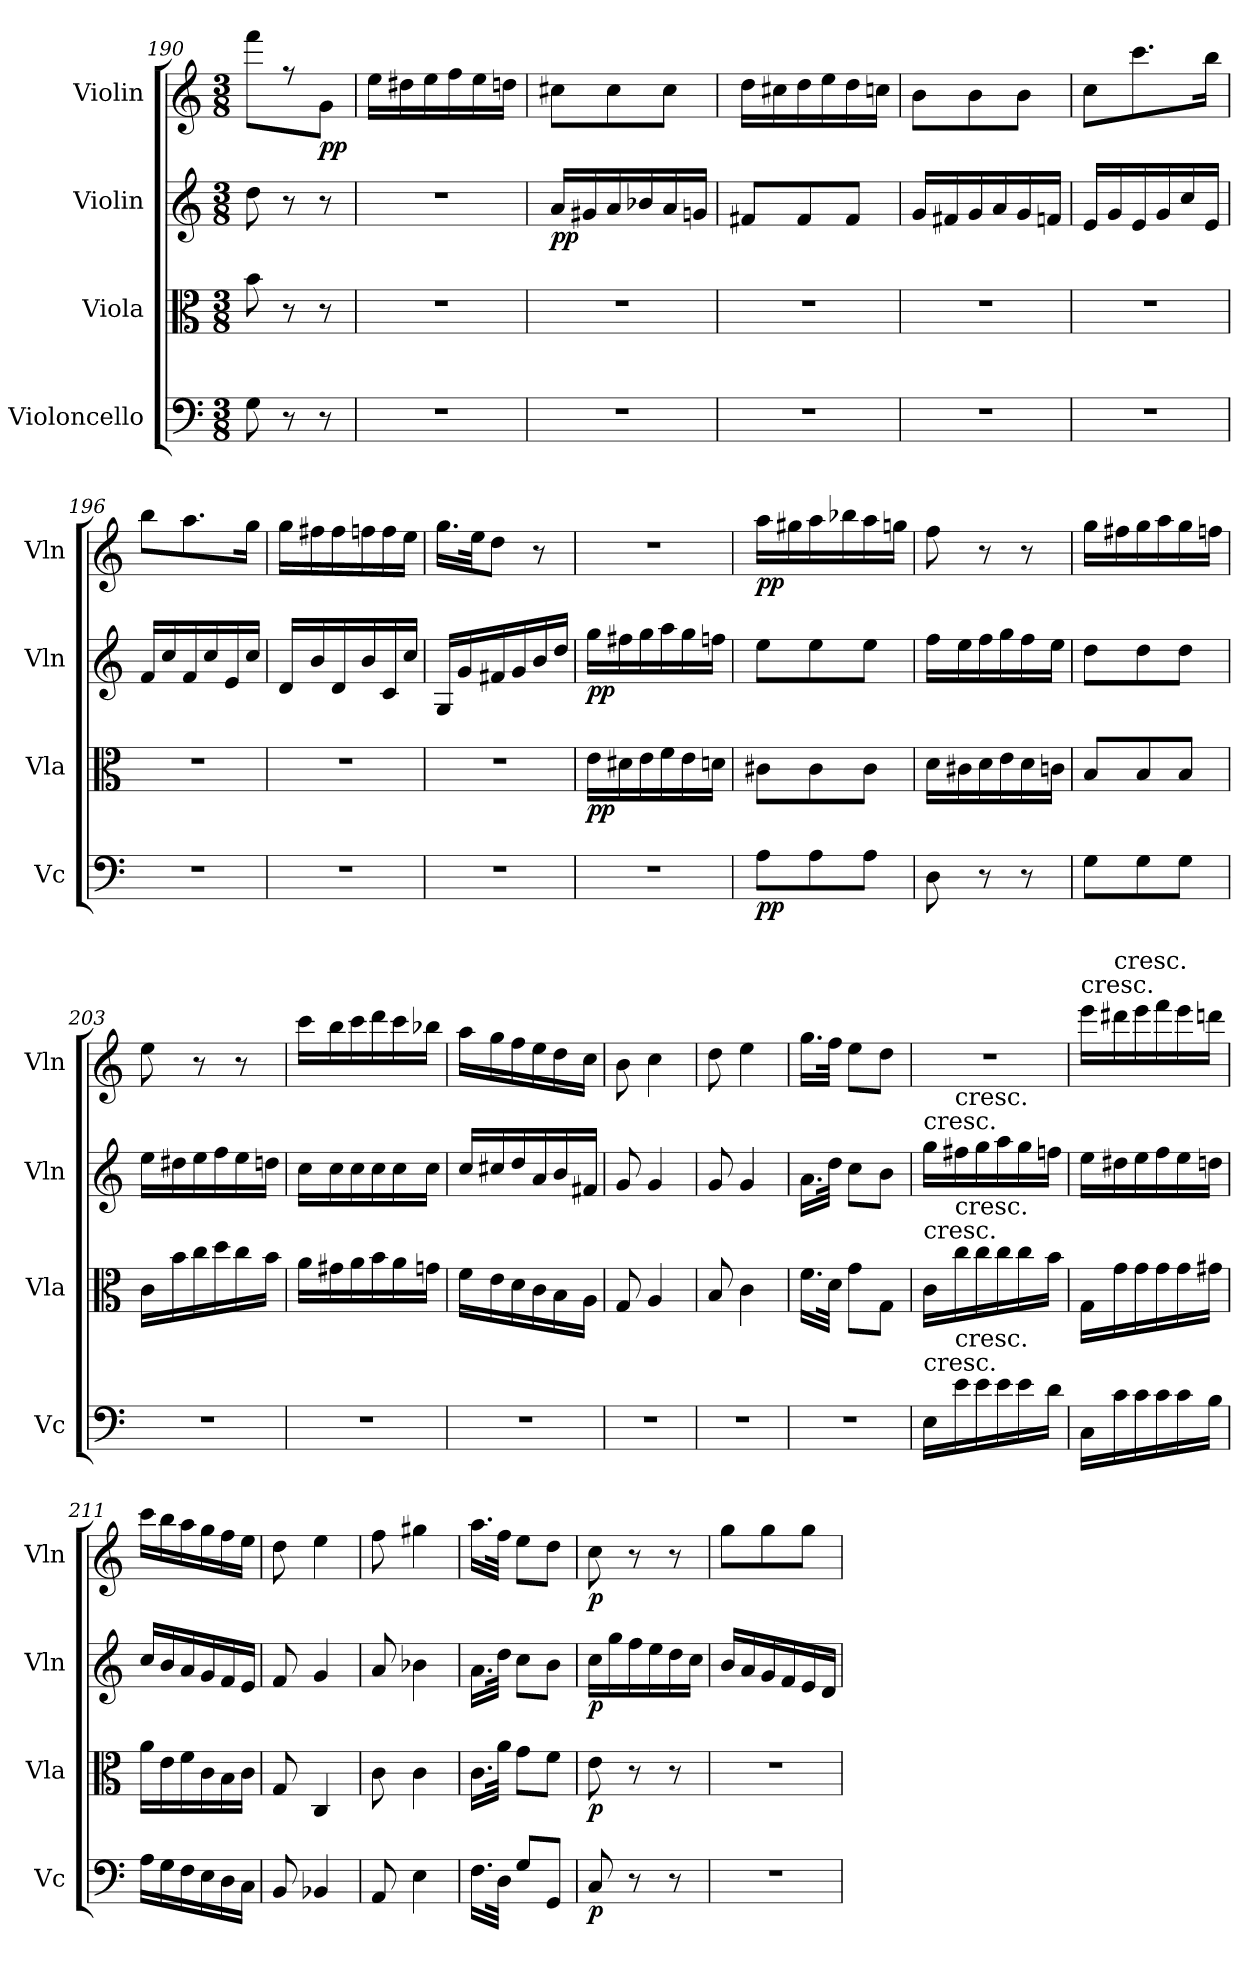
**kern	**dynam	**kern	**dynam	**kern	**dynam	**kern	**dynam
*part4	*part4	*part3	*part3	*part2	*part2	*part1	*part1
*staff4	*staff4	*staff3	*staff3	*staff2	*staff2	*staff1	*staff1
*I"Violoncello	*	*I"Viola	*	*I"Violin	*	*I"Violin	*
*I'Vc	*	*I'Vla	*	*I'Vln	*	*I'Vln	*
*clefF4	*	*clefC3	*	*clefG2	*	*clefG2	*
*k[]	*	*k[]	*	*k[]	*	*k[]	*
*C:	*	*C:	*	*C:	*	*C:	*
*M3/8	*	*M3/8	*	*M3/8	*	*M3/8	*
=190	=190	=190	=190	=190	=190	=190	=190
8G\	.	8b\	.	8dd\	.	8fff\L	.
8r	.	8r	.	8r	.	8r	.
8r	.	8r	.	8r	.	8g\J	pp
=191	=191	=191	=191	=191	=191	=191	=191
4.r	.	4.r	.	4.r	.	16ee\LL	.
.	.	.	.	.	.	16dd#X\	.
.	.	.	.	.	.	16ee\	.
.	.	.	.	.	.	16ff\	.
.	.	.	.	.	.	16ee\	.
.	.	.	.	.	.	16ddn\JJ	.
=192	=192	=192	=192	=192	=192	=192	=192
4.r	.	4.r	.	16a/LL	pp	8cc#X\L	.
.	.	.	.	16g#X/	.	.	.
.	.	.	.	16a/	.	8cc#\	.
.	.	.	.	16b-X/	.	.	.
.	.	.	.	16a/	.	8cc#\J	.
.	.	.	.	16gn/JJ	.	.	.
=193	=193	=193	=193	=193	=193	=193	=193
4.r	.	4.r	.	8f#X/L	.	16dd\LL	.
.	.	.	.	.	.	16cc#X\	.
.	.	.	.	8f#/	.	16dd\	.
.	.	.	.	.	.	16ee\	.
.	.	.	.	8f#/J	.	16dd\	.
.	.	.	.	.	.	16ccn\JJ	.
=194	=194	=194	=194	=194	=194	=194	=194
4.r	.	4.r	.	16g/LL	.	8b\L	.
.	.	.	.	16f#X/	.	.	.
.	.	.	.	16g/	.	8b\	.
.	.	.	.	16a/	.	.	.
.	.	.	.	16g/	.	8b\J	.
.	.	.	.	16fn/JJ	.	.	.
=195	=195	=195	=195	=195	=195	=195	=195
4.r	.	4.r	.	16e/LL	.	8cc\L	.
.	.	.	.	16g/	.	.	.
.	.	.	.	16e/	.	8.ccc\	.
.	.	.	.	16g/	.	.	.
.	.	.	.	16cc/	.	.	.
.	.	.	.	16e/JJ	.	16bb\Jk	.
=196	=196	=196	=196	=196	=196	=196	=196
4.r	.	4.r	.	16f/LL	.	8bb\L	.
.	.	.	.	16cc/	.	.	.
.	.	.	.	16f/	.	8.aa\	.
.	.	.	.	16cc/	.	.	.
.	.	.	.	16e/	.	.	.
.	.	.	.	16cc/JJ	.	16gg\Jk	.
=197	=197	=197	=197	=197	=197	=197	=197
4.r	.	4.r	.	16d/LL	.	16gg\LL	.
.	.	.	.	16b/	.	16ff#X\	.
.	.	.	.	16d/	.	16ff#\	.
.	.	.	.	16b/	.	16ffn\	.
.	.	.	.	16c/	.	16ff\	.
.	.	.	.	16cc/JJ	.	16ee\JJ	.
=198	=198	=198	=198	=198	=198	=198	=198
4.r	.	4.r	.	16G/LL	.	16.gg\LL	.
.	.	.	.	16g/	.	.	.
.	.	.	.	.	.	32ee\JK	.
.	.	.	.	16f#X/	.	8dd\J	.
.	.	.	.	16g/	.	.	.
.	.	.	.	16b/	.	8r	.
.	.	.	.	16dd/JJ	.	.	.
=199	=199	=199	=199	=199	=199	=199	=199
4.r	.	16e\LL	pp	16gg\LL	pp	4.r	.
.	.	16d#X\	.	16ff#X\	.	.	.
.	.	16e\	.	16gg\	.	.	.
.	.	16f\	.	16aa\	.	.	.
.	.	16e\	.	16gg\	.	.	.
.	.	16dn\JJ	.	16ffn\JJ	.	.	.
=200	=200	=200	=200	=200	=200	=200	=200
8A\L	pp	8c#X\L	.	8ee\L	.	16aa\LL	pp
.	.	.	.	.	.	16gg#X\	.
8A\	.	8c#\	.	8ee\	.	16aa\	.
.	.	.	.	.	.	16bb-X\	.
8A\J	.	8c#\J	.	8ee\J	.	16aa\	.
.	.	.	.	.	.	16ggn\JJ	.
=201	=201	=201	=201	=201	=201	=201	=201
8D\	.	16d\LL	.	16ff\LL	.	8ff\	.
.	.	16c#X\	.	16ee\	.	.	.
8r	.	16d\	.	16ff\	.	8r	.
.	.	16e\	.	16gg\	.	.	.
8r	.	16d\	.	16ff\	.	8r	.
.	.	16cn\JJ	.	16ee\JJ	.	.	.
=202	=202	=202	=202	=202	=202	=202	=202
8G\L	.	8B/L	.	8dd\L	.	16gg\LL	.
.	.	.	.	.	.	16ff#X\	.
8G\	.	8B/	.	8dd\	.	16gg\	.
.	.	.	.	.	.	16aa\	.
8G\J	.	8B/J	.	8dd\J	.	16gg\	.
.	.	.	.	.	.	16ffn\JJ	.
=203	=203	=203	=203	=203	=203	=203	=203
4.r	.	16c\LL	.	16ee\LL	.	8ee\	.
.	.	16b\	.	16dd#X\	.	.	.
.	.	16cc\	.	16ee\	.	8r	.
.	.	16dd\	.	16ff\	.	.	.
.	.	16cc\	.	16ee\	.	8r	.
.	.	16b\JJ	.	16ddn\JJ	.	.	.
=204	=204	=204	=204	=204	=204	=204	=204
4.r	.	16a\LL	.	16cc\LL	.	16ccc\LL	.
.	.	16g#X\	.	16cc\	.	16bb\	.
.	.	16a\	.	16cc\	.	16ccc\	.
.	.	16b\	.	16cc\	.	16ddd\	.
.	.	16a\	.	16cc\	.	16ccc\	.
.	.	16gn\JJ	.	16cc\JJ	.	16bb-X\JJ	.
=205	=205	=205	=205	=205	=205	=205	=205
4.r	.	16f\LL	.	16cc/LL	.	16aa\LL	.
.	.	16e\	.	16cc#X/	.	16gg\	.
.	.	16d\	.	16dd/	.	16ff\	.
.	.	16c\	.	16a/	.	16ee\	.
.	.	16B\	.	16b/	.	16dd\	.
.	.	16A\JJ	.	16f#X/JJ	.	16cc\JJ	.
=206	=206	=206	=206	=206	=206	=206	=206
4.r	.	8G/	.	8g/	.	8b\	.
.	.	4A/	.	4g/	.	4cc\	.
=207	=207	=207	=207	=207	=207	=207	=207
4.r	.	8B/	.	8g/	.	8dd\	.
.	.	4c\	.	4g/	.	4ee\	.
=208	=208	=208	=208	=208	=208	=208	=208
4.r	.	16.f\LL	.	16.a\LL	.	16.gg\LL	.
.	.	32d\JJk	.	32dd\JJk	.	32ff\JJk	.
.	.	8g\L	.	8cc\L	.	8ee\L	.
.	.	8G\J	.	8b\J	.	8dd\J	.
=209	=209	=209	=209	=209	=209	=209	=209
!	!	!	!	!LO:TX:t=cresc.	!	!	!
!	!	!LO:TX:t=cresc.	!	!	!	!	!
!LO:TX:t=cresc.	!	!	!	!	!	!	!
16E\LL	.	16c\LL	.	16gg\LL	.	4.r	.
!	!	!	!	!LO:TX:t=cresc.	!	!	!
!	!	!LO:TX:t=cresc.	!	!	!	!	!
!LO:TX:t=cresc.	!	!	!	!	!	!	!
16e\	.	16cc\	.	16ff#X\	.	.	.
16e\	.	16cc\	.	16gg\	.	.	.
16e\	.	16cc\	.	16aa\	.	.	.
16e\	.	16cc\	.	16gg\	.	.	.
16d\JJ	.	16b\JJ	.	16ffn\JJ	.	.	.
=210	=210	=210	=210	=210	=210	=210	=210
!	!	!	!	!	!	!LO:TX:t=cresc.	!
16C\LL	.	16G\LL	.	16ee\LL	.	16eee\LL	.
!	!	!	!	!	!	!LO:TX:t=cresc.	!
16c\	.	16g\	.	16dd#X\	.	16ddd#X\	.
16c\	.	16g\	.	16ee\	.	16eee\	.
16c\	.	16g\	.	16ff\	.	16fff\	.
16c\	.	16g\	.	16ee\	.	16eee\	.
16B\JJ	.	16g#X\JJ	.	16ddn\JJ	.	16dddn\JJ	.
=211	=211	=211	=211	=211	=211	=211	=211
16A\LL	.	16a\LL	.	16cc/LL	.	16ccc\LL	.
16G\	.	16e\	.	16b/	.	16bb\	.
16F\	.	16f\	.	16a/	.	16aa\	.
16E\	.	16c\	.	16g/	.	16gg\	.
16D\	.	16B\	.	16f/	.	16ff\	.
16C\JJ	.	16c\JJ	.	16e/JJ	.	16ee\JJ	.
=212	=212	=212	=212	=212	=212	=212	=212
8BB/	.	8G/	.	8f/	.	8dd\	.
4BB-X/	.	4C/	.	4g/	.	4ee\	.
=213	=213	=213	=213	=213	=213	=213	=213
8AA/	.	8c\	.	8a/	.	8ff\	.
4E\	.	4c\	.	4b-X\	.	4gg#X\	.
=214	=214	=214	=214	=214	=214	=214	=214
16.F\LL	.	16.c\LL	.	16.a\LL	.	16.aa\LL	.
32D\JJk	.	32a\JJk	.	32dd\JJk	.	32ff\JJk	.
8G/L	.	8g\L	.	8cc\L	.	8ee\L	.
8GG/J	.	8f\J	.	8b\J	.	8dd\J	.
=215	=215	=215	=215	=215	=215	=215	=215
8C/	p	8e\	p	16cc\LL	p	8cc\	p
.	.	.	.	16gg\	.	.	.
8r	.	8r	.	16ff\	.	8r	.
.	.	.	.	16ee\	.	.	.
8r	.	8r	.	16dd\	.	8r	.
.	.	.	.	16cc\JJ	.	.	.
=216	=216	=216	=216	=216	=216	=216	=216
4.r	.	4.r	.	16b/LL	.	8gg\L	.
.	.	.	.	16a/	.	.	.
.	.	.	.	16g/	.	8gg\	.
.	.	.	.	16f/	.	.	.
.	.	.	.	16e/	.	8gg\J	.
.	.	.	.	16d/JJ	.	.	.
=	=	=	=	=	=	=	=
*-	*-	*-	*-	*-	*-	*-	*-
